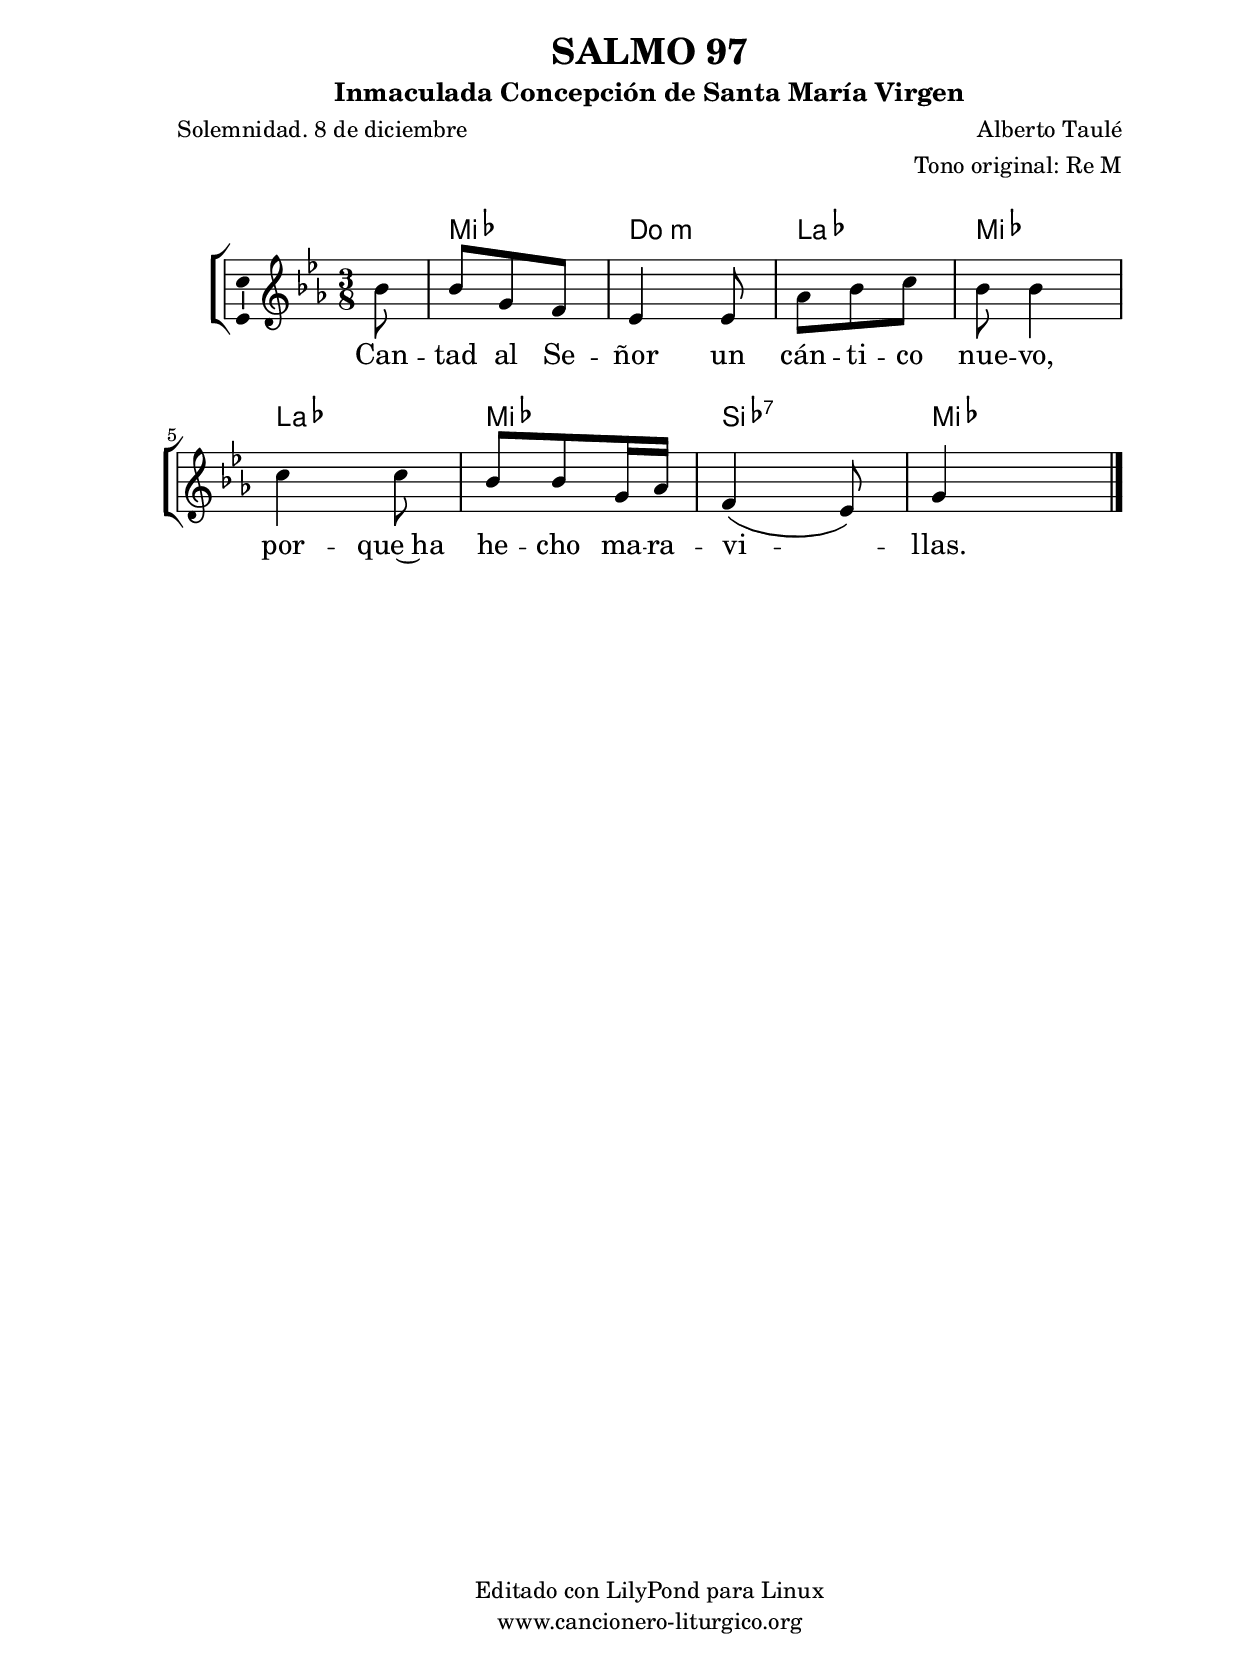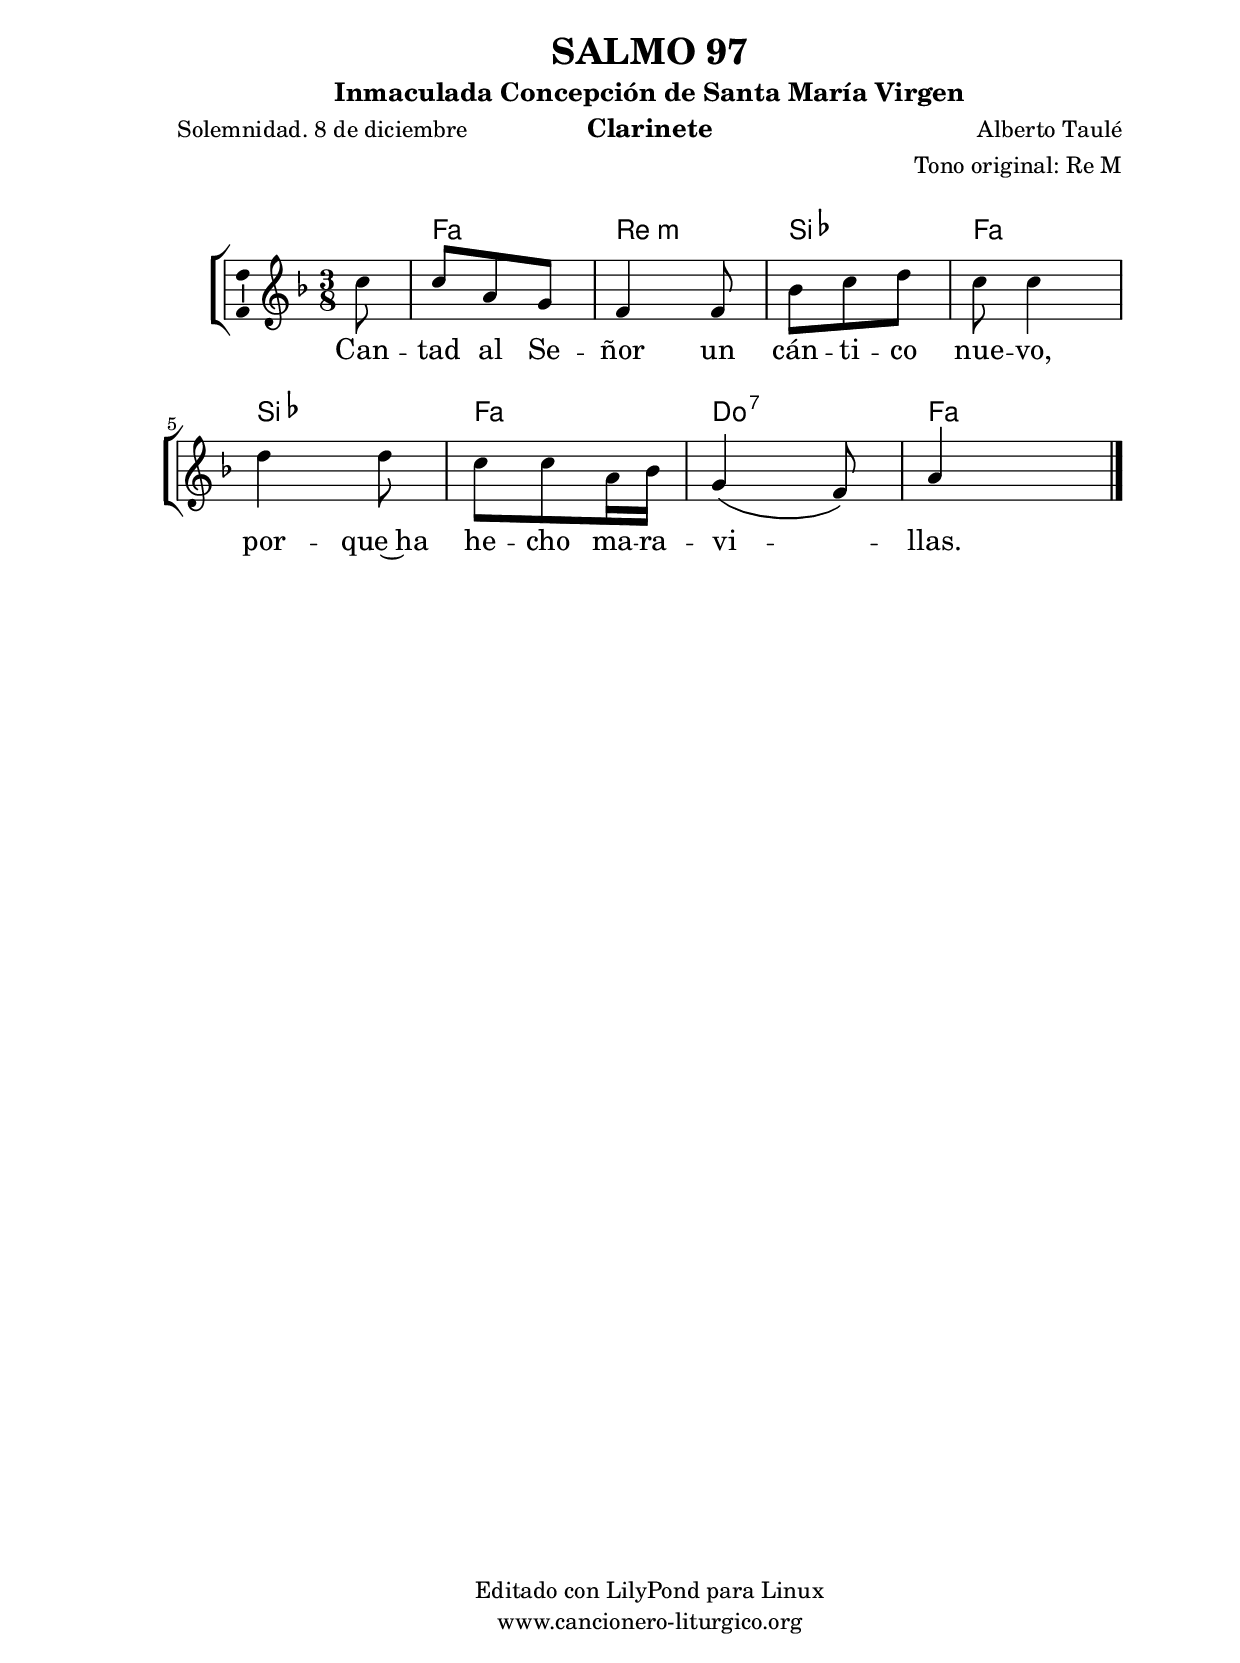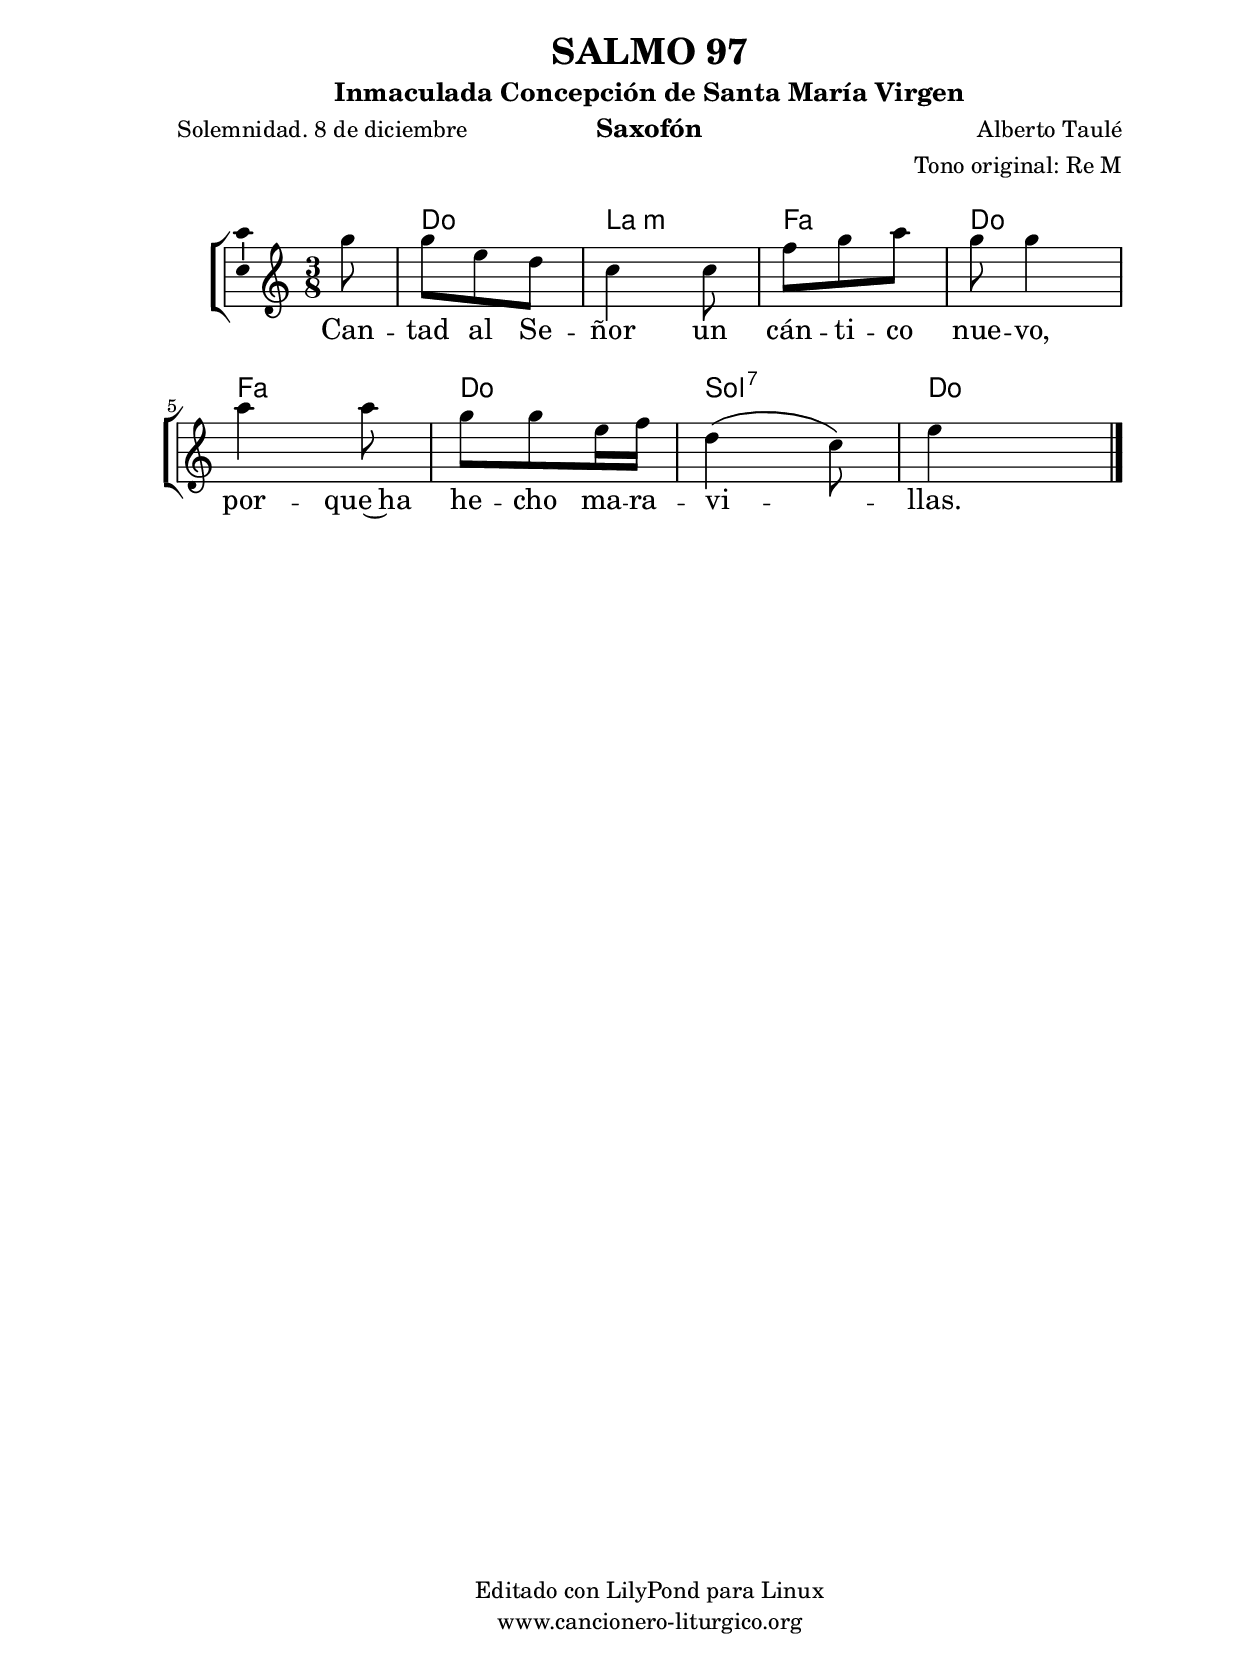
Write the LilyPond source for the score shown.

%
%para convertir .midi en .wav:
%timidity filename.midi -Ow -o finename.wav
%
%
%Para convertir de .wav a .mp3:
%lame -h -m j filename.wav
%
%
%para escuchar el midi:
%timidity nombrefichero.midi
%


%versión de lilypond para la que se ha escrito esta partitura:
\version "2.16.0"

	%Tamaño papel
	#(set-default-paper-size "a4")
	%Tamaño partitura
	#(set-global-staff-size 20)
	%No responde al pulsar sobre una nota
	#(ly:set-option 'point-and-click #f)

%parámetros del encabezamiento:
\header {
	title = "SALMO 97"
	subtitle = "Inmaculada Concepción de Santa María Virgen"
	composer = "Alberto Taulé"
	poet = "Solemnidad. 8 de diciembre"
	meter = ""
%%%%%%				CLAVE EQUIVOCADA EN LIBRO DEL SALMISTA
	arranger = "Tono original: Re M"
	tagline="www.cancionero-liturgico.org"
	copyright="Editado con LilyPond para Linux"
	tiempo = ""
	usos = "Salmo"
	letra = "Cantad al Señor un cántico nuevo, porque ha hecho maravillas."
	}

%parámetros asociados al papel:
\paper  {
	oddHeaderMarkup = \markup {\fill-line { \on-the-fly #not-first-page \fromproperty #'header:title \on-the-fly #not-first-page \fromproperty #'header:composer }}
	evenHeaderMarkup = \markup {\fill-line { \fromproperty #'header:composer \fromproperty #'header:title }}
	#(set-paper-size "a4")
	print-page-number = ##f
	first-page-number = 1
	print-first-page-number = ##f
%	head-separation = 3.0 \cm
	top-margin = 2.0 \cm
	bottom-margin = 0.5\cm
%%%	bottom-margin = -1.0\cm
	left-margin = 3.0 \cm
	line-width = 16.0 \cm 
	indent = 8\mm
	interscoreline = 2.\mm
	between-system-space = 15\mm
%	para que las partituras no llenen la hoja:
	ragged-bottom = ##t
%	idem para la última hoja:
	ragged-last-bottom = ##f
%	para que las partituras llenen el ancho del papel:
	ragged-last = ##f
	after-title-space = 2.5 \cm
%page-count=1
%system-count=8

	%Flexible Vertical Spacing
%	markup-markup-spacing =
%	#'((basic-distance . 15) (minimum-distance . 15) (padding . 3))
	markup-system-spacing =
	#'((basic-distance . 15) (minimum-distance . 15) (padding . 3))
	system-system-spacing =
	#'((basic-distance . 15) (minimum-distance . 15) (padding . 3))
	score-system-spacing =
	#'((basic-distance . 15) (minimum-distance . 15) (padding . 5))
%	top-system-spacing = % header
%	#'((basic-distance . 8) (minimum-distance . 0) (padding . 3))
%	top-markup-spacing =
%	#'((basic-distance . 20) (minimum-distance . 20) (padding . 3))
	last-bottom-spacing = % footer
	#'((basic-distance . 5) (minimum-distance . 5) (padding . 3))
%	score-markup-spacing =
%	#'((basic-distance . 16) (minimum-distance . 13) (padding . 3))

	}


%parámetros que afectan a toda la partitura:
global =  {
	%clave de sol (G):
	\clef G
	%armadura:
	\transpose d ees
%%%%%%				CLAVE EQUIVOCADA EN LIBRO DEL SALMISTA
	\key d \major
	\tempo 4=80
	\set Score.tempoHideNote = ##t
	}


acordes = {
	\italianChords
	\chordmode {
	\transpose d ees
{

s8
d4. b:m g d g d a:7 d

	}
	}
}

melodia = 
	\transpose d ees
{
	\relative c''{

\time 3/8
\partial8 a8
a8 fis e
d4 d8
g8 a b
a8 a4
b4 b8
a8 a fis16 g
e4 \(d8\)
fis4 s8

	\bar "|."
	}
	}


texto = \lyricmode {
Can -- tad al Se -- ñor un cán -- ti -- co nue -- vo,
por -- que~ha he -- cho ma -- ra -- vi -- _ llas.
	}


acordesStaff = \context ChordNames = acordesStaff <<
	\set chordChanges = ##t
	\acordes
	>>


vozStaff = \context Voice = vozStaff
\with {\consists "Ambitus_engraver"}
<<
%	\set Staff.instrumentName = ""
%	\set Staff.shortInstrumentName = ""
%	\set Staff.midiInstrument = #"clarinet"
%	\set Staff.midiInstrument = #"cello"
%	\set Staff.midiInstrument = #"flute"
	\set Staff.midiInstrument = #"electric guitar (jazz)"
%	\set Staff.midiInstrument = #"english horn"
%	\set Staff.midiInstrument = #"violin"
%	\set Staff.midiInstrument = #"glockenspiel"
	\set Staff.midiMinimumVolume = #0.7
	\set Staff.midiMaximumVolume = #0.9
	\global
	\melodia
	>>


textoStaff = \context Lyrics = textoStaff <<
	\lyricsto vozStaff \texto
	>>

\book {
	\score {
		\context ChoirStaff {
			\override StaffGroup.SystemStartBracket #'collapse-height = #1
			\override Score.SystemStartBar #'collapse-height = #1
			<<
			\acordesStaff
			\vozStaff
			\textoStaff
			>>
			}
		\layout {
	    		\context {
				\Lyrics
				\override LyricText #'font-size = #2
				}
	   		 \context {
				\Score
				%fontSize = #3
				\override StaffSymbol #'staff-space = #(magstep +3)
				%\override Beam #'thickness = #0.55
				%\override SpacingSpanner #'spacing-increment = #1.0
				%\override Slur #'height-limit = #1.5
				}
			}
		}
	\score {
		\unfoldRepeats
		\context ChoirStaff {
			<<
			\acordesStaff
			\vozStaff
			>>
			}
		\midi {
	  		\context {
	  			\Score
				tempoWholesPerMinute = #(ly:make-moment 70 4)
				}
			}
		}
	}

%Partitura para clarinete
#(define output-suffix "C")
\book {
	\header{
		instrument = "Clarinete"
		}
	\score {
		\context ChoirStaff {
			\override StaffGroup.SystemStartBracket #'collapse-height = #1
			\override Score.SystemStartBar #'collapse-height = #1
\transpose c d
			<<
			\acordesStaff
			\vozStaff
			\textoStaff
			>>
			}
		\layout {
	    		\context {
				\Lyrics
				\override LyricText #'font-size = #2
				}
	   		 \context {
				\Score
				%fontSize = #3
				\override StaffSymbol #'staff-space = #(magstep +3)
				%\override Beam #'thickness = #0.55
				%\override SpacingSpanner #'spacing-increment = #1.0
				%\override Slur #'height-limit = #1.5
				}
			}
		}
	}

%Partitura para saxofón
#(define output-suffix "S")
\book {
	\header{
		instrument = "Saxofón"
		}
	\score {
		\context ChoirStaff {
			\override StaffGroup.SystemStartBracket #'collapse-height = #1
			\override Score.SystemStartBar #'collapse-height = #1
\transpose c a
			<<
			\acordesStaff
			\vozStaff
			\textoStaff
			>>
			}
		\layout {
	    		\context {
				\Lyrics
				\override LyricText #'font-size = #2
				}
	   		 \context {
				\Score
				%fontSize = #3
				\override StaffSymbol #'staff-space = #(magstep +3)
				%\override Beam #'thickness = #0.55
				%\override SpacingSpanner #'spacing-increment = #1.0
				%\override Slur #'height-limit = #1.5
				}
			}
		}
	}

